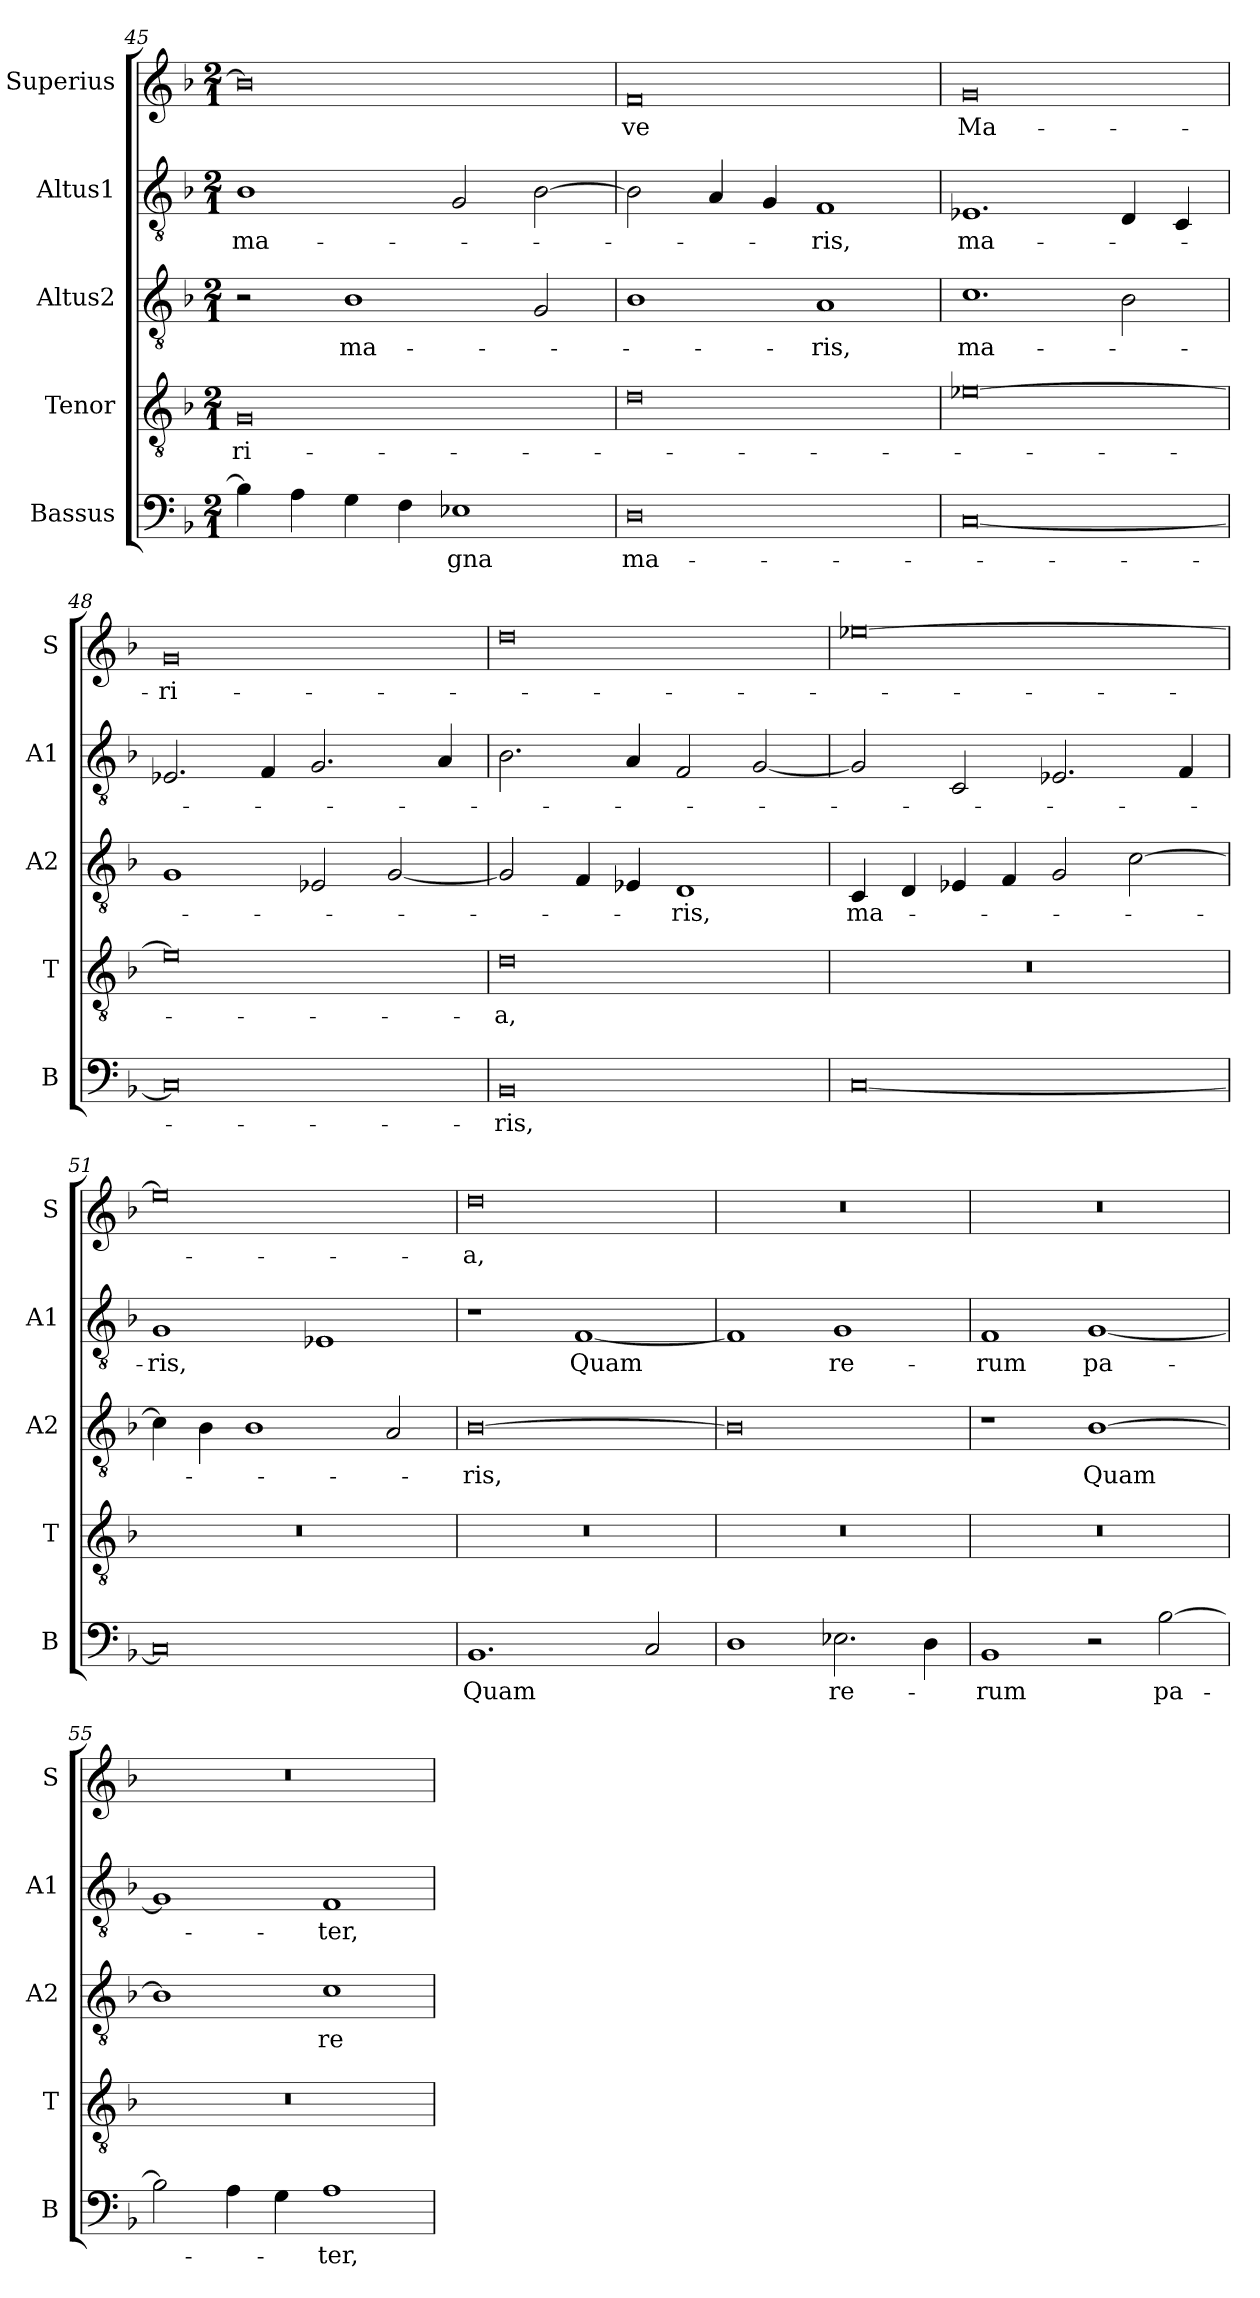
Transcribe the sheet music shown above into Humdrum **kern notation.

**kern	**text	**kern	**text	**kern	**text	**kern	**text	**kern	**text
*part5	*part5	*part4	*part4	*part3	*part3	*part2	*part2	*part1	*part1
*staff5	*staff5	*staff4	*staff4	*staff3	*staff3	*staff2	*staff2	*staff1	*staff1
*I"Bassus	*	*I"Tenor	*	*I"Altus2	*	*I"Altus1	*	*I"Superius	*
*I'B	*	*I'T	*	*I'A2	*	*I'A1	*	*I'S	*
*clefF4	*	*clefGv2	*	*clefGv2	*	*clefGv2	*	*clefG2	*
*k[b-]	*	*k[b-]	*	*k[b-]	*	*k[b-]	*	*k[b-]	*
*M2/1	*	*M2/1	*	*M2/1	*	*M2/1	*	*M2/1	*
=45	=45	=45	=45	=45	=45	=45	=45	=45	=45
4B-\]	.	0G	-ri-	2r	.	1B-	ma-	0b-]	.
4A\	.	.	.	.	.	.	.	.	.
4G\	.	.	.	1B-	ma-	.	.	.	.
4F\	.	.	.	.	.	.	.	.	.
1E-X	-gna	.	.	.	.	2G/	.	.	.
.	.	.	.	2G/	.	[2B-\	.	.	.
=46	=46	=46	=46	=46	=46	=46	=46	=46	=46
0D	ma-	0d	.	1B-	.	2B-\]	.	0f	-ve
.	.	.	.	.	.	4A/	.	.	.
.	.	.	.	.	.	4G/	.	.	.
.	.	.	.	1A	-ris,	1F	-ris,	.	.
=47	=47	=47	=47	=47	=47	=47	=47	=47	=47
[0C	.	[0e-X	.	1.c	ma-	1.E-X	ma-	0g	Ma-
.	.	.	.	2B-\	.	4D/	.	.	.
.	.	.	.	.	.	4C/	.	.	.
=48	=48	=48	=48	=48	=48	=48	=48	=48	=48
0C]	.	0e-]	.	1G	.	2.E-X/	.	0g	-ri-
.	.	.	.	.	.	4F/	.	.	.
.	.	.	.	2E-X/	.	2.G/	.	.	.
.	.	.	.	[2G/	.	.	.	.	.
.	.	.	.	.	.	4A/	.	.	.
=49	=49	=49	=49	=49	=49	=49	=49	=49	=49
0BB-	-ris,	0d	-a,	2G/]	.	2.B-\	.	0dd	.
.	.	.	.	4F/	.	.	.	.	.
.	.	.	.	4E-X/	.	4A/	.	.	.
.	.	.	.	1D	-ris,	2F/	.	.	.
.	.	.	.	.	.	[2G/	.	.	.
=50	=50	=50	=50	=50	=50	=50	=50	=50	=50
[0C	.	0r	.	4C/	ma-	2G/]	.	[0ee-X	.
.	.	.	.	4D/	.	.	.	.	.
.	.	.	.	4E-X/	.	2C/	.	.	.
.	.	.	.	4F/	.	.	.	.	.
.	.	.	.	2G/	.	2.E-X/	.	.	.
.	.	.	.	[2c\	.	.	.	.	.
.	.	.	.	.	.	4F/	.	.	.
=51	=51	=51	=51	=51	=51	=51	=51	=51	=51
0C]	.	0r	.	4c\]	.	1G	-ris,	0ee-]	.
.	.	.	.	4B-\	.	.	.	.	.
.	.	.	.	1B-	.	.	.	.	.
.	.	.	.	.	.	1E-X	.	.	.
.	.	.	.	2A/	.	.	.	.	.
=52	=52	=52	=52	=52	=52	=52	=52	=52	=52
1.BB-	Quam	0r	.	[0B-	-ris,	1r	.	0dd	-a,
.	.	.	.	.	.	[1F	Quam	.	.
2C/	.	.	.	.	.	.	.	.	.
=53	=53	=53	=53	=53	=53	=53	=53	=53	=53
1D	.	0r	.	0B-]	.	1F]	.	0r	.
2.E-X\	re-	.	.	.	.	1G	re-	.	.
4D\	.	.	.	.	.	.	.	.	.
=54	=54	=54	=54	=54	=54	=54	=54	=54	=54
1BB-	-rum	0r	.	1r	.	1F	-rum	0r	.
2r	.	.	.	[1B-	Quam	[1G	pa-	.	.
[2B-\	pa-	.	.	.	.	.	.	.	.
=55	=55	=55	=55	=55	=55	=55	=55	=55	=55
2B-\]	.	0r	.	1B-]	.	1G]	.	0r	.
4A\	.	.	.	.	.	.	.	.	.
4G\	.	.	.	.	.	.	.	.	.
1A	-ter,	.	.	1c	re-	1F	-ter,	.	.
=	=	=	=	=	=	=	=	=	=
*-	*-	*-	*-	*-	*-	*-	*-	*-	*-
